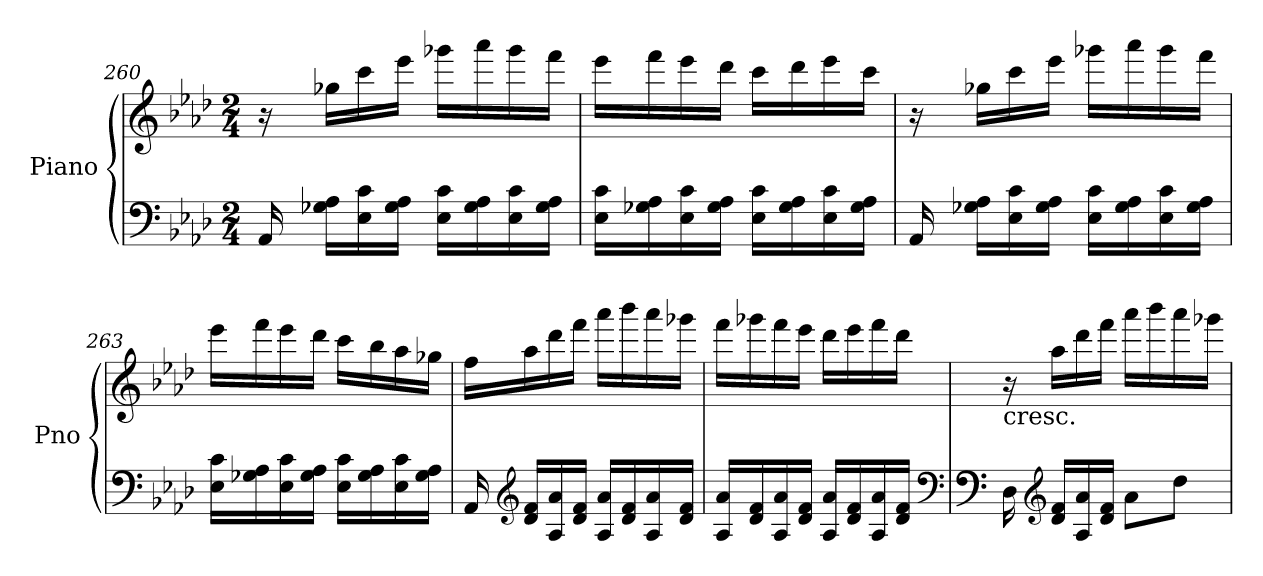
**kern	**kern
*part1	*part1
*staff2	*staff1
*I"Piano	*
*I'Pno	*
*clefF4	*clefG2
*k[b-e-a-d-]	*k[b-e-a-d-]
*A-:	*A-:
*M2/4	*M2/4
=260	=260
16AA-/	16r
16G-X\ 16A-\LL	16gg-X\LL
16E-\ 16c\	16ccc\
16G-\ 16A-\JJ	16eee-\JJ
16E-\ 16c\LL	16ggg-X\LL
16G-\ 16A-\	16aaa-\
16E-\ 16c\	16ggg-\
16G-\ 16A-\JJ	16fff\JJ
=261	=261
16E-\ 16c\LL	16eee-\LL
16G-X\ 16A-\	16fff\
16E-\ 16c\	16eee-\
16G-\ 16A-\JJ	16ddd-\JJ
16E-\ 16c\LL	16ccc\LL
16G-\ 16A-\	16ddd-\
16E-\ 16c\	16eee-\
16G-\ 16A-\JJ	16ccc\JJ
!!LO:LB:g=z
=262	=262
16AA-/	16r
16G-X\ 16A-\LL	16gg-X\LL
16E-\ 16c\	16ccc\
16G-\ 16A-\JJ	16eee-\JJ
16E-\ 16c\LL	16ggg-X\LL
16G-\ 16A-\	16aaa-\
16E-\ 16c\	16ggg-\
16G-\ 16A-\JJ	16fff\JJ
=263	=263
16E-\ 16c\LL	16eee-\LL
16G-X\ 16A-\	16fff\
16E-\ 16c\	16eee-\
16G-\ 16A-\JJ	16ddd-\JJ
16E-\ 16c\LL	16ccc\LL
16G-\ 16A-\	16bb-\
16E-\ 16c\	16aa-\
16G-\ 16A-\JJ	16gg-X\JJ
=264	=264
16AA-/	16ff\LL
*clefG2	*
16d-/ 16f/LL	16aa-\
16A-/ 16a-/	16ddd-\
16d-/ 16f/JJ	16fff\JJ
16A-/ 16a-/LL	16aaa-\LL
16d-/ 16f/	16bbb-\
16A-/ 16a-/	16aaa-\
16d-/ 16f/JJ	16ggg-X\JJ
!!LO:PB:g=z
=265	=265
16A-/ 16a-/LL	16fff\LL
16d-/ 16f/	16ggg-X\
16A-/ 16a-/	16fff\
16d-/ 16f/JJ	16eee-\JJ
16A-/ 16a-/LL	16ddd-\LL
16d-/ 16f/	16eee-\
16A-/ 16a-/	16fff\
16d-/ 16f/JJ	16ddd-\JJ
*clefF4	*
!!LO:PB:g=z
=266	=266
*clefF4	*
!	!LO:TX:b:t=cresc.
16D-\	16r
*clefG2	*
16d-/ 16f/LL	16aa-\LL
16A-/ 16a-/	16ddd-\
16d-/ 16f/JJ	16fff\JJ
8a-\L	16aaa-\LL
.	16bbb-\
8dd-\J	16aaa-\
.	16ggg-X\JJ
=	=
*-	*-
